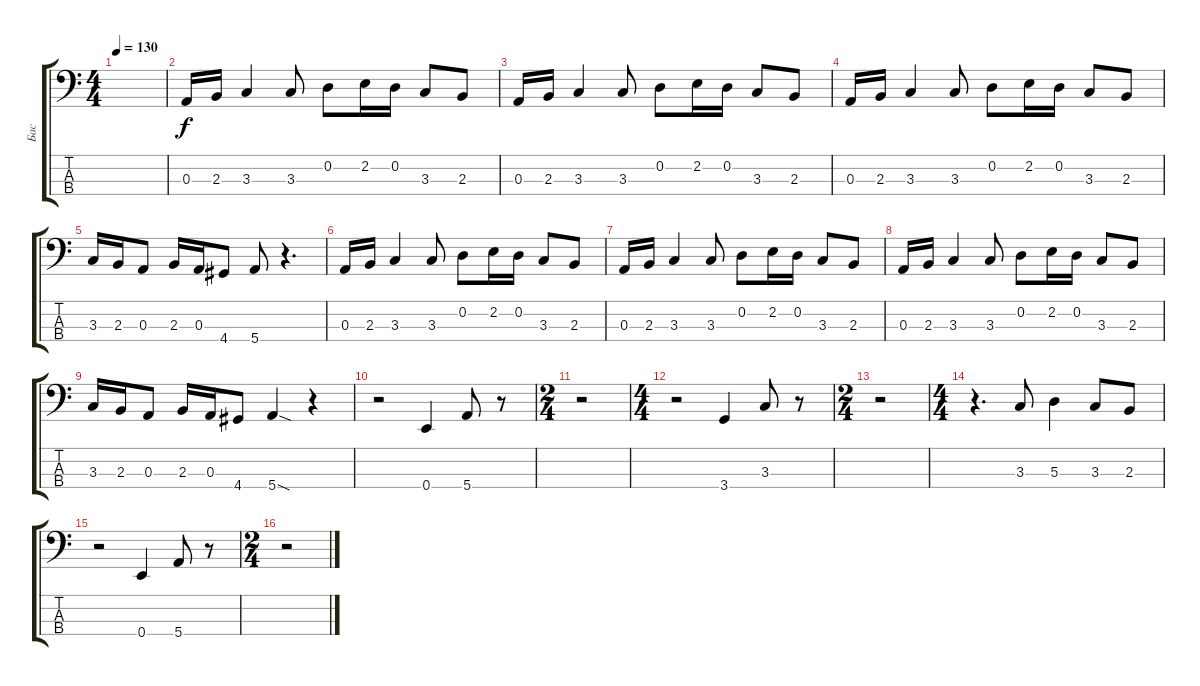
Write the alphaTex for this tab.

\track ("Бас" "Бас") {instrument electricbassfinger}
\staff {score tabs}
\tuning (G2 D2 A1 E1) {hide}
\ts (4 4)
\tempo 130
\clef f4
\ks c
|
0.3.16 2.3.16 3.3.4 3.3.8 0.2.8 2.2.16 0.2.16 3.3.8 2.3.8 |
0.3.16 2.3.16 3.3.4 3.3.8 0.2.8 2.2.16 0.2.16 3.3.8 2.3.8 |
0.3.16 2.3.16 3.3.4 3.3.8 0.2.8 2.2.16 0.2.16 3.3.8 2.3.8 |
3.3.16 2.3.16 0.3.8 2.3.16 0.3.16 4.4.8 5.4.8 r.4{d} |
0.3.16 2.3.16 3.3.4 3.3.8 0.2.8 2.2.16 0.2.16 3.3.8 2.3.8 |
0.3.16 2.3.16 3.3.4 3.3.8 0.2.8 2.2.16 0.2.16 3.3.8 2.3.8 |
0.3.16 2.3.16 3.3.4 3.3.8 0.2.8 2.2.16 0.2.16 3.3.8 2.3.8 |
3.3.16 2.3.16 0.3.8 2.3.16 0.3.16 4.4.8 5.4{sod}.4 r.4 |
r.2 0.4.4 5.4.8 r.8 |
\ts (2 4)
r.2 |
\ts (4 4)
r.2 3.4.4 3.3.8 r.8 |
\ts (2 4)
r.2 |
\ts (4 4)
r.4{d} 3.3.8 5.3.4 3.3.8 2.3.8 |
r.2 0.4.4 5.4.8 r.8 |
\ts (2 4)
r.2
